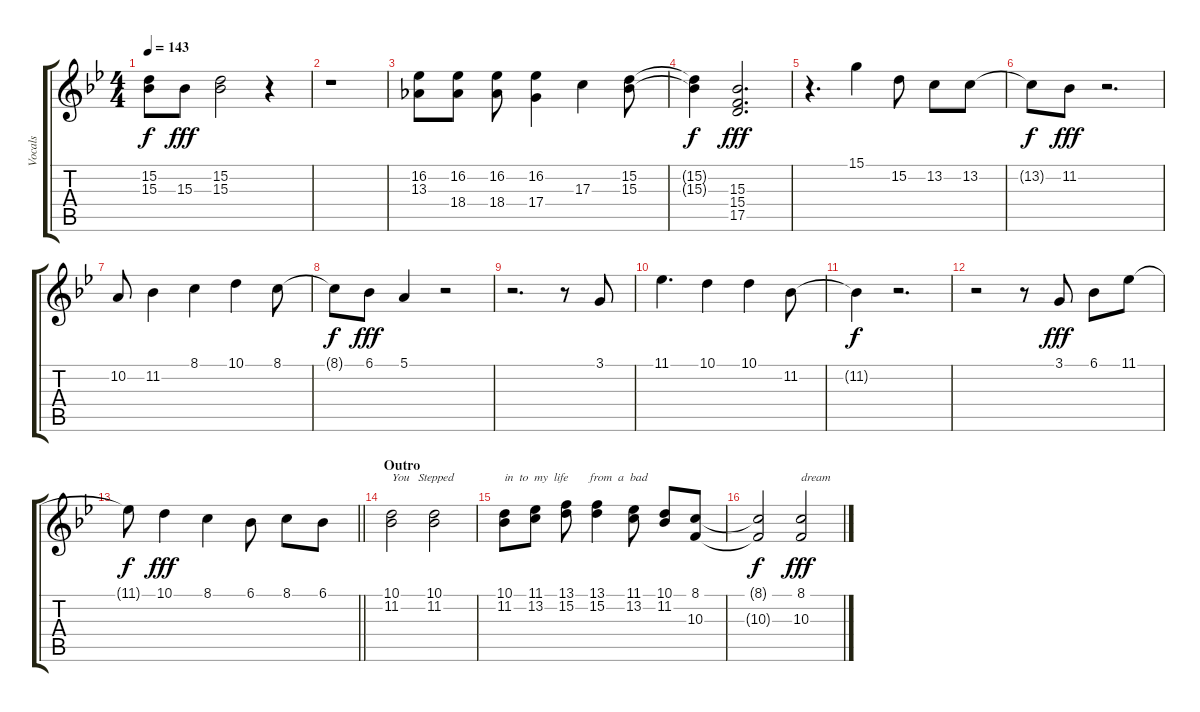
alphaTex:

\track ("Vocals" "Vocals") {instrument voiceoohs}
\staff {score tabs}
\tuning (E4 B3 G3 D3 A2 E2) {hide}
\ts (4 4)
\tempo 143
\clef g2
\ks bb
(15.2{t} 15.3{t}).8{dy f} 15.3.8{dy fff} (15.2 15.3).2 r.4 |
r.1 |
(16.2 13.3).8 (16.2 18.4).8 (16.2 18.4).8 (16.2 17.4).4 17.3.4 (15.2 15.3).8 |
(15.2{t} 15.3{t}).4{dy f} (15.3 15.4 17.5).2{d dy fff} |
r.4{d} 15.1.4 15.2.8 13.2.8 13.2.8 |
13.2{t}.8{dy f} 11.2.8{dy fff} r.2{d} |
10.2.8 11.2.4 8.1.4 10.1.4 8.1.8 |
8.1{t}.8{dy f} 6.1.8{dy fff} 5.1.4 r.2 |
r.2{d} r.8 3.1.8 |
11.1.4{d} 10.1.4 10.1.4 11.2.8 |
11.2{t}.4{dy f} r.2{d} |
r.2 r.8 3.1.8{dy fff} 6.1.8 11.1.8 |
\barLineRight lightlight
11.1{t}.8{dy f} 10.1.4{dy fff} 8.1.4 6.1.8 8.1.8 6.1.8 |
\section ("" "Outro")
(10.1 11.2).2{txt "You   Stepped"} (10.1 11.2).2 |
(10.1 11.2).8{txt "in  to  my  life       from  a  bad"} (11.1 13.2).8 (13.1 15.2).8 (13.1 15.2).4 (11.1 13.2).8 (10.1 11.2).8 (8.1 10.3).8 |
(8.1{t} 10.3{t}).2{dy f} (8.1 10.3).2{txt "dream" dy fff}
